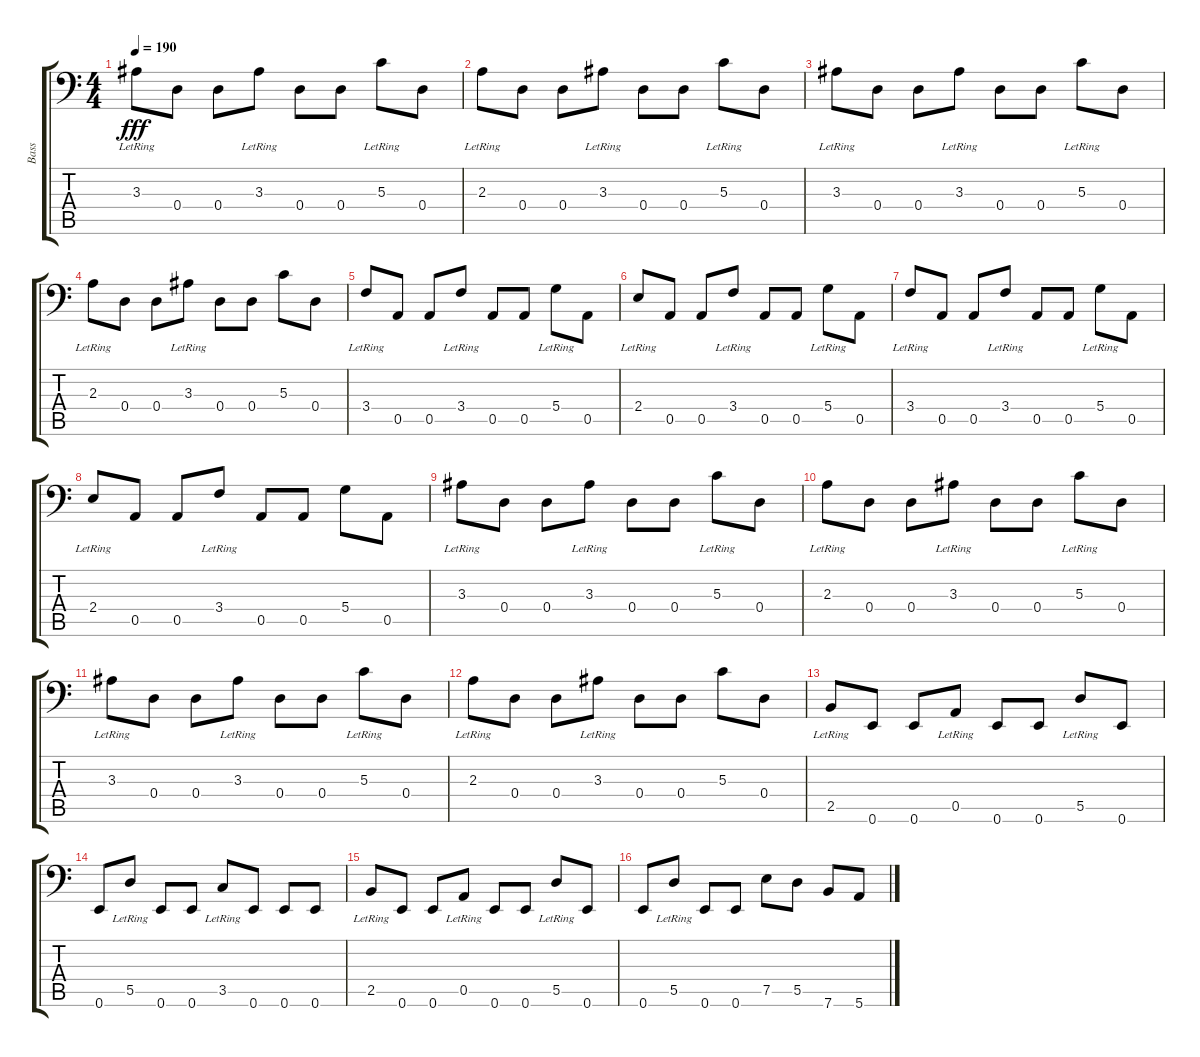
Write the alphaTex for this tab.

\track ("Bass" "Bass") {instrument electricbassfinger}
\staff {score tabs}
\tuning (E3 B2 G2 D2 A1 E1) {hide}
\ts (4 4)
\tempo 190
\clef f4
\ks c
3.3{lr}.8{dy fff} 0.4.8 0.4.8 3.3{lr}.8 0.4.8 0.4.8 5.3{lr}.8 0.4.8 |
2.3{lr}.8 0.4.8 0.4.8 3.3{lr}.8 0.4.8 0.4.8 5.3{lr}.8 0.4.8 |
3.3{lr}.8 0.4.8 0.4.8 3.3{lr}.8 0.4.8 0.4.8 5.3{lr}.8 0.4.8 |
2.3{lr}.8 0.4.8 0.4.8 3.3{lr}.8 0.4.8 0.4.8 5.3.8 0.4.8 |
3.4{lr}.8 0.5.8 0.5.8 3.4{lr}.8 0.5.8 0.5.8 5.4{lr}.8 0.5.8 |
2.4{lr}.8 0.5.8 0.5.8 3.4{lr}.8 0.5.8 0.5.8 5.4{lr}.8 0.5.8 |
3.4{lr}.8 0.5.8 0.5.8 3.4{lr}.8 0.5.8 0.5.8 5.4{lr}.8 0.5.8 |
2.4{lr}.8 0.5.8 0.5.8 3.4{lr}.8 0.5.8 0.5.8 5.4.8 0.5.8 |
3.3{lr}.8 0.4.8 0.4.8 3.3{lr}.8 0.4.8 0.4.8 5.3{lr}.8 0.4.8 |
2.3{lr}.8 0.4.8 0.4.8 3.3{lr}.8 0.4.8 0.4.8 5.3{lr}.8 0.4.8 |
3.3{lr}.8 0.4.8 0.4.8 3.3{lr}.8 0.4.8 0.4.8 5.3{lr}.8 0.4.8 |
2.3{lr}.8 0.4.8 0.4.8 3.3{lr}.8 0.4.8 0.4.8 5.3.8 0.4.8 |
2.5{lr}.8 0.6.8 0.6.8 0.5{lr}.8 0.6.8 0.6.8 5.5{lr}.8 0.6.8 |
0.6.8 5.5{lr}.8 0.6.8 0.6.8 3.5{lr}.8 0.6.8 0.6.8 0.6.8 |
2.5{lr}.8 0.6.8 0.6.8 0.5{lr}.8 0.6.8 0.6.8 5.5{lr}.8 0.6.8 |
0.6.8 5.5{lr}.8 0.6.8 0.6.8 7.5.8 5.5.8 7.6.8 5.6.8
